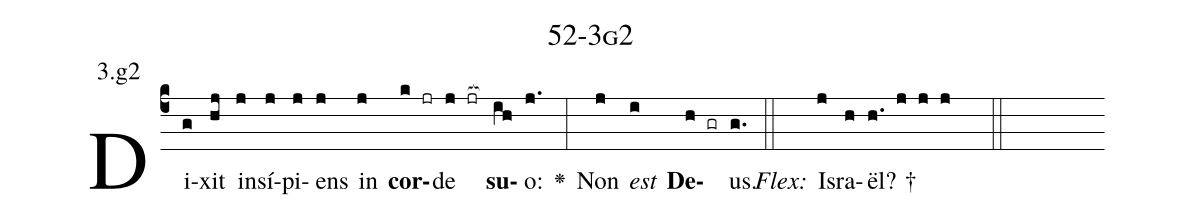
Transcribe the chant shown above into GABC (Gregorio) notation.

name: 52-3g2;
annotation: 3.g2;
%%
(c4)Di(g)xit(hj) in(j)sí(j)pi(j)ens(j) in(j) <b>cor</b>(k jr)de(j jr[ocb:1{]) <b>su</b>(ih[ocb:0}])o:(j.) <v>\greheightstar</v>(:) Non(j) <i>est</i>(i) <b>De</b>(h gr)us.(g.) (::)
<i>Flex:</i>()  Is(j)ra(h)ël? †(h. j j j  ::)

%E(j) u(h) o(j) u(i) a(h) e.(g.) (::)
